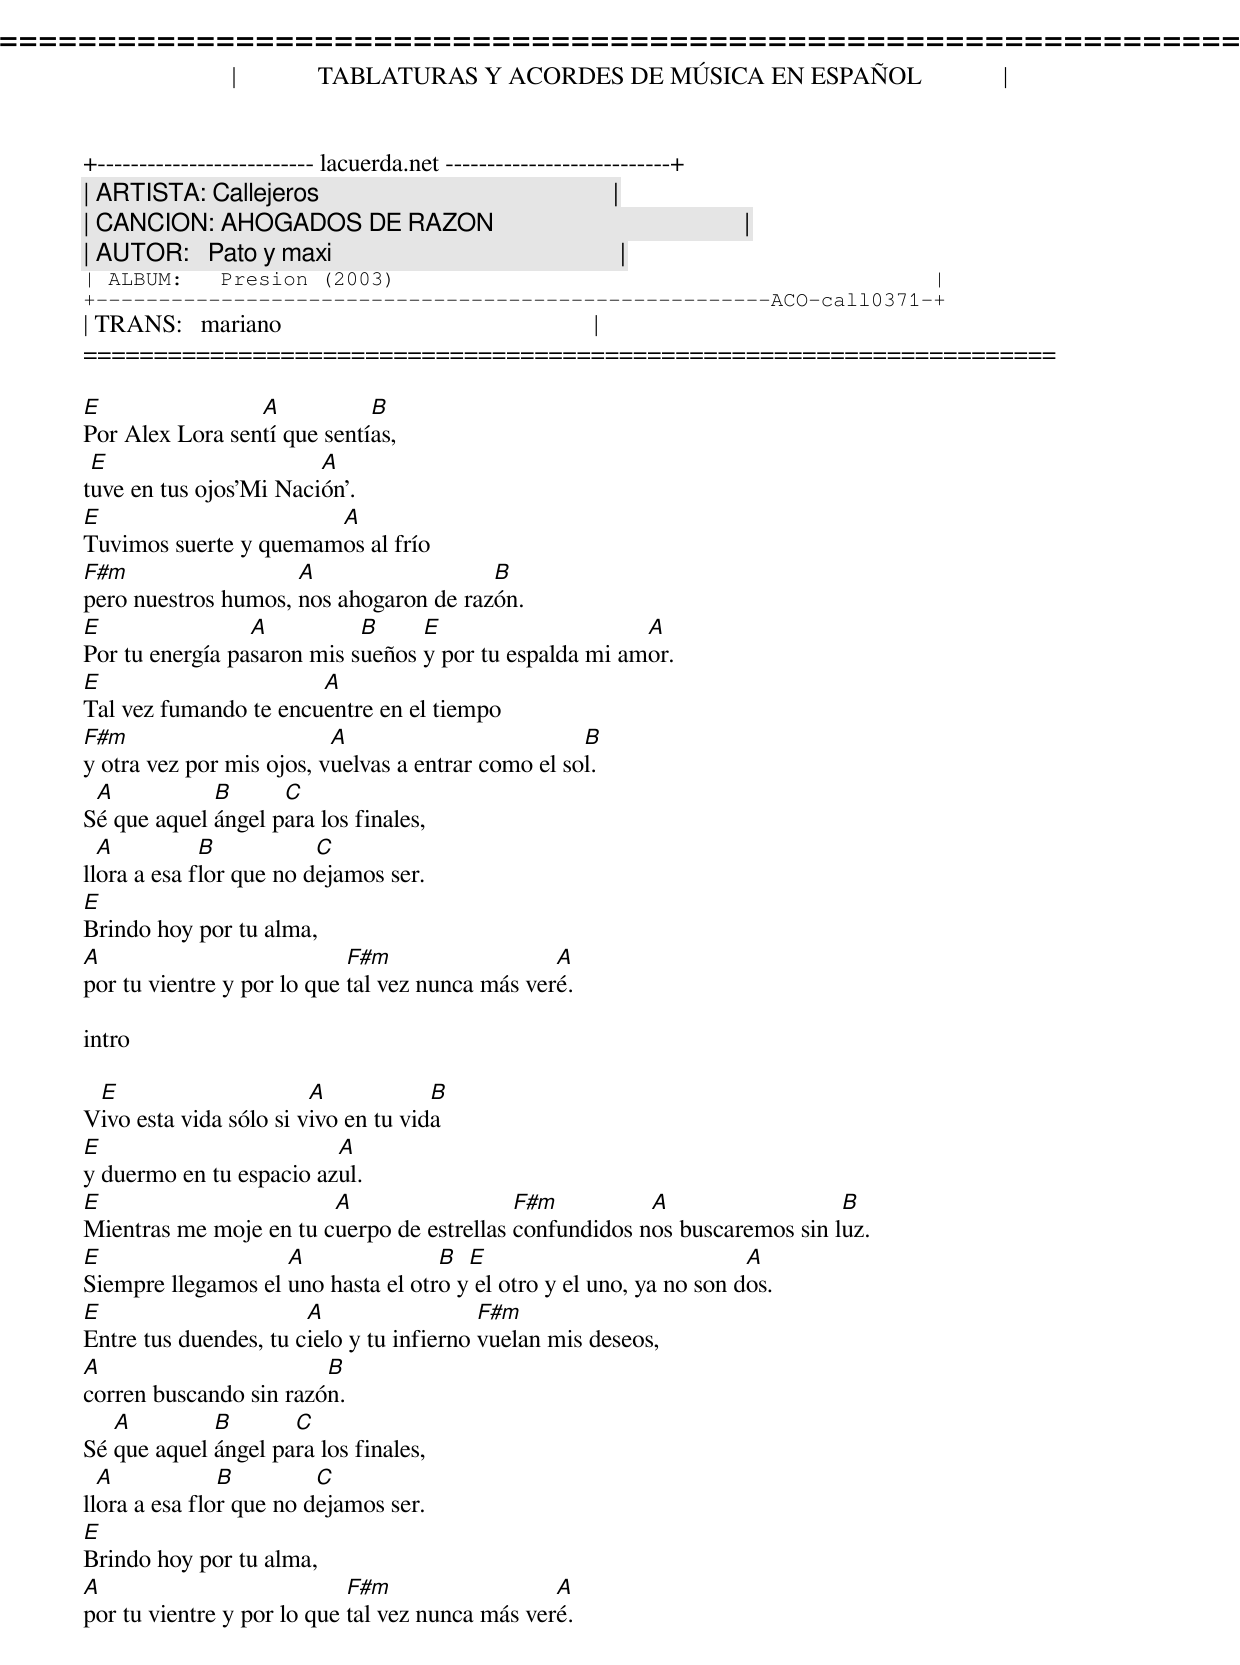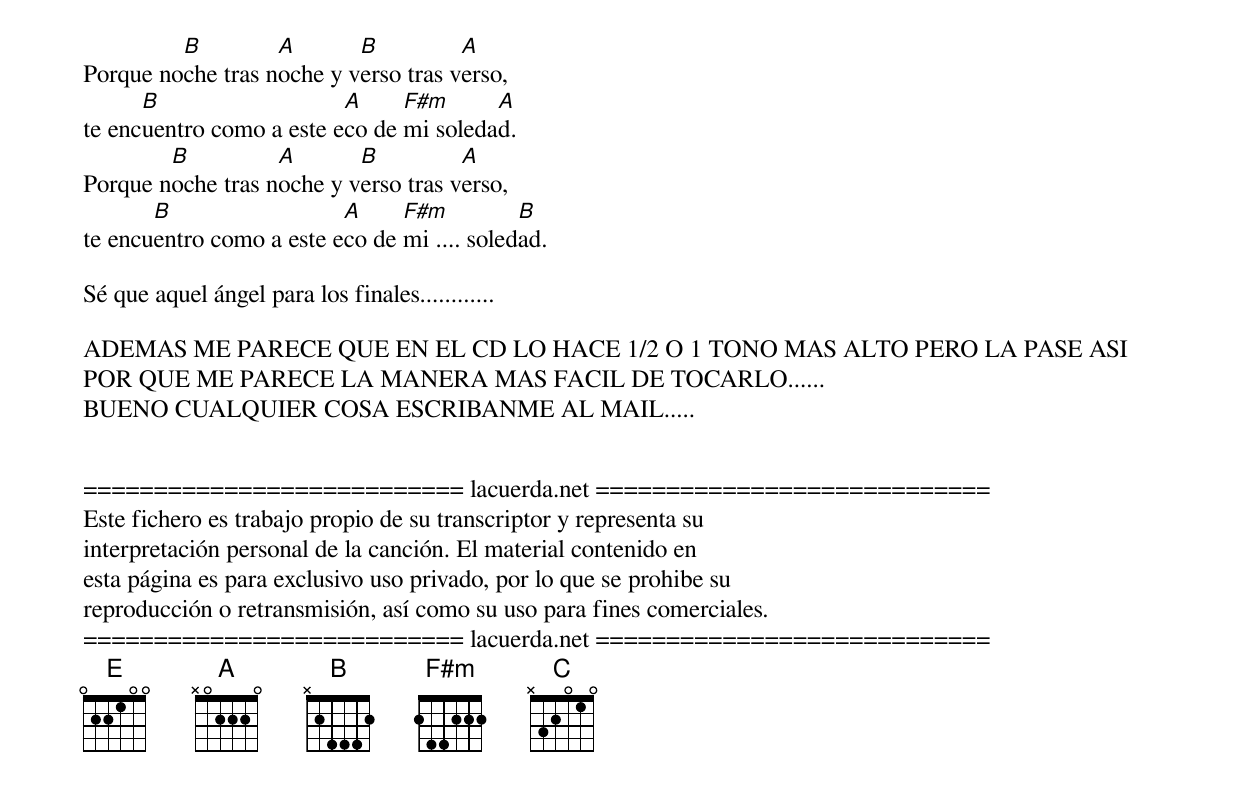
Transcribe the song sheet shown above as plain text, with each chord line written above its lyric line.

=====================================================================
|             TABLATURAS Y ACORDES DE MÚSICA EN ESPAÑOL             |
+-------------------------- lacuerda.net ---------------------------+
| ARTISTA: Callejeros                                               |
| CANCION: AHOGADOS DE RAZON                                        |
| AUTOR:   Pato y maxi                                              |
| ALBUM:   Presion (2003)                                           |
+------------------------------------------------------ACO-call0371-+
| TRANS:   mariano                                                  |
=====================================================================

E                A           B
Por Alex Lora sentí que sentías,
 E                      A
tuve en tus ojos'Mi Nación'.
E                      A
Tuvimos suerte y quemamos al frío
F#m                  A                  B
pero nuestros humos, nos ahogaron de razón.
E                A          B     E                     A
Por tu energía pasaron mis sueños y por tu espalda mi amor.
E                      A
Tal vez fumando te encuentre en el tiempo
F#m                       A                         B
y otra vez por mis ojos, vuelvas a entrar como el sol.
 A           B      C
Sé que aquel ángel para los finales,
  A          B           C
llora a esa flor que no dejamos ser.
E
Brindo hoy por tu alma,
A                           F#m                  A
por tu vientre y por lo que tal vez nunca más veré.

intro

 E                      A            B
Vivo esta vida sólo si vivo en tu vida
E                        A
y duermo en tu espacio azul.
E                       A                  F#m          A                  B
Mientras me moje en tu cuerpo de estrellas confundidos nos buscaremos sin luz.
E                   A               B  E                             A
Siempre llegamos el uno hasta el otro y el otro y el uno, ya no son dos.
E                      A                  F#m
Entre tus duendes, tu cielo y tu infierno vuelan mis deseos,
A                       B
corren buscando sin razón.
   A         B       C
Sé que aquel ángel para los finales,
  A            B         C
llora a esa flor que no dejamos ser.
E
Brindo hoy por tu alma,
A                           F#m                  A
por tu vientre y por lo que tal vez nunca más veré.

         B         A       B          A
Porque noche tras noche y verso tras verso,
      B                   A     F#m      A
te encuentro como a este eco de mi soledad.
        B          A       B          A
Porque noche tras noche y verso tras verso,
       B                  A     F#m          B
te encuentro como a este eco de mi .... soledad.

Sé que aquel ángel para los finales............

NO SE SI ESTA 100% CORRECTA CREO QUE SE PUEDE CORREGIR  PARA QUE SUENE MEJOR,
ADEMAS ME PARECE QUE EN EL CD LO HACE 1/2 O 1 TONO MAS ALTO PERO LA PASE ASI
POR QUE ME PARECE LA MANERA MAS FACIL DE TOCARLO......
BUENO CUALQUIER COSA ESCRIBANME AL MAIL.....


=========================== lacuerda.net ============================
Este fichero es trabajo propio de su transcriptor y representa su
interpretación personal de la canción. El material contenido en
esta página es para exclusivo uso privado, por lo que se prohibe su
reproducción o retransmisión, así como su uso para fines comerciales.
=========================== lacuerda.net ============================
